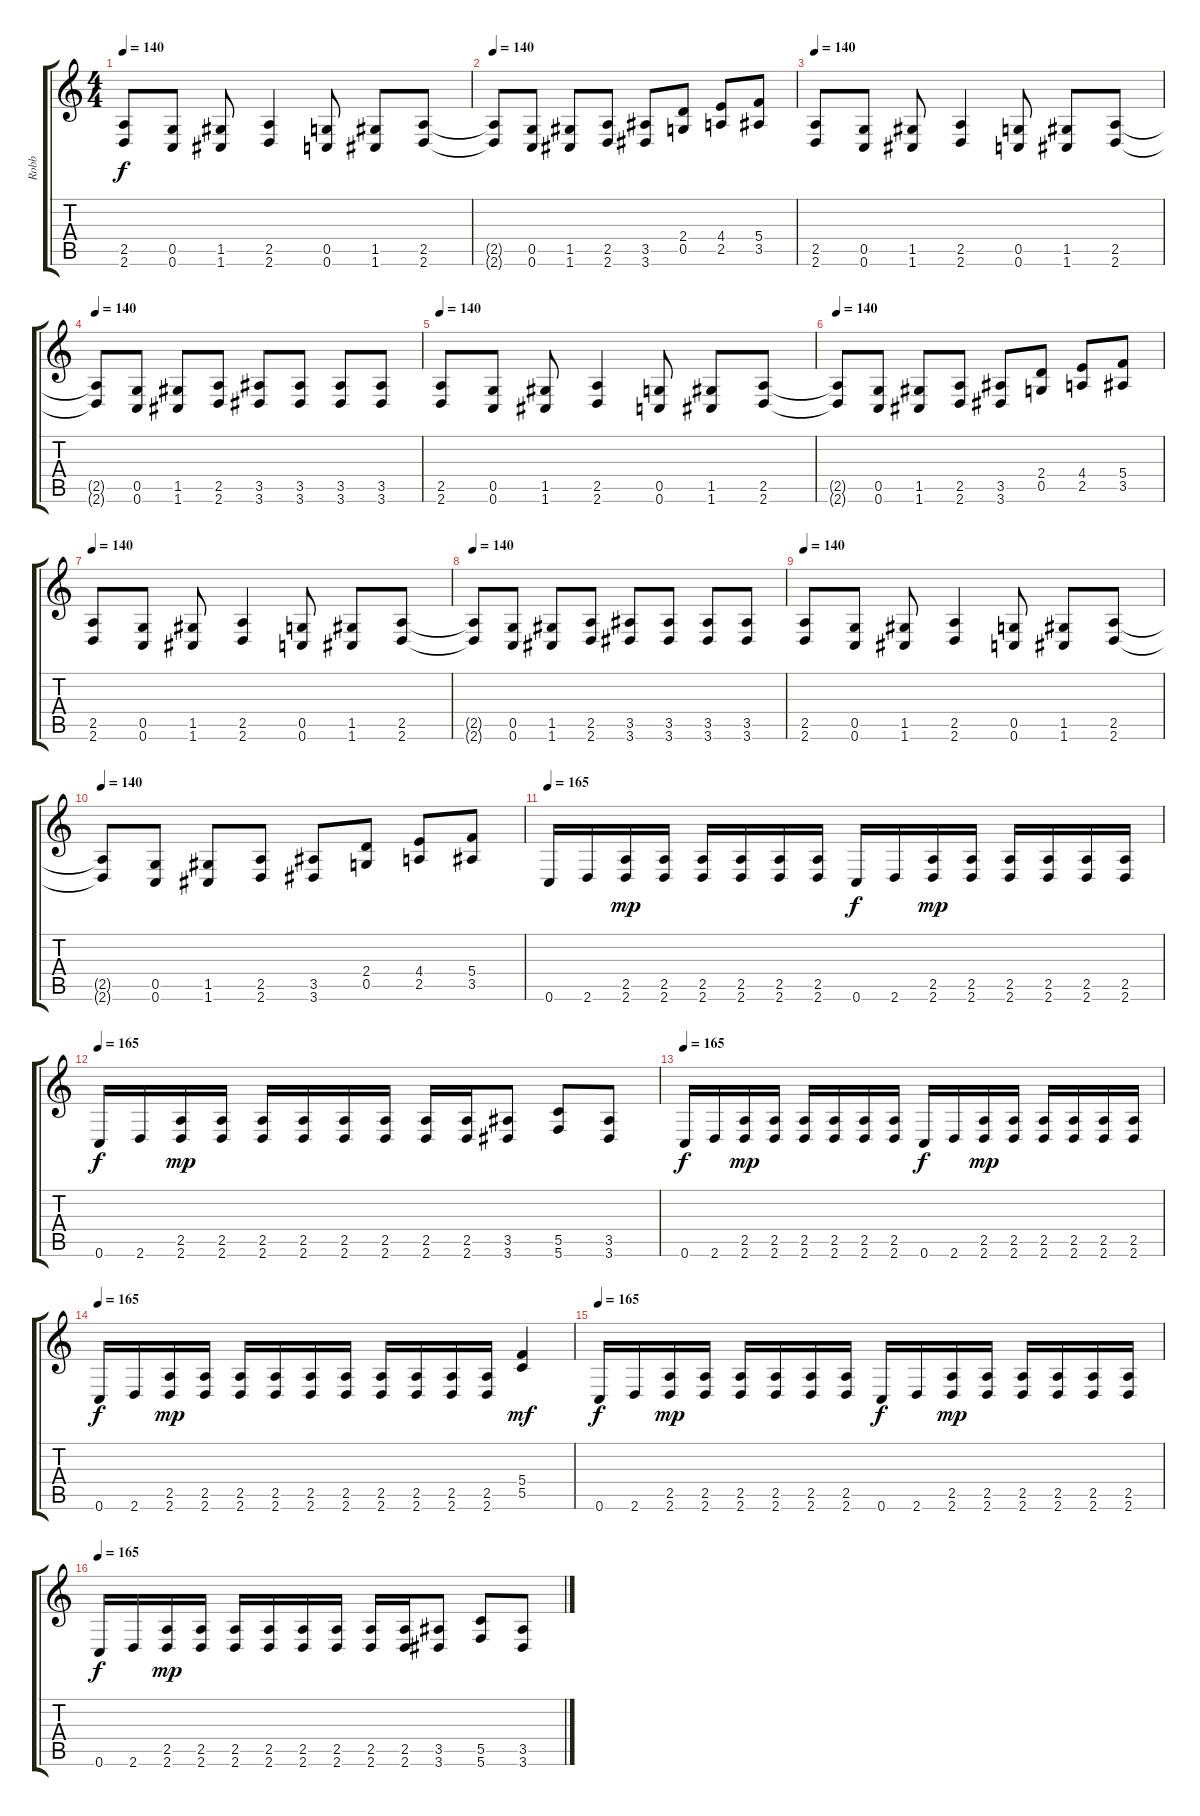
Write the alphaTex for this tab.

\track ("Robb" "Robb") {instrument distortionguitar}
\staff {score tabs}
\tuning (D4 A3 F3 C3 G2 C2) {hide}
\ts (4 4)
\tempo 140
\clef g2
\ks c
(2.5 2.6).8{dy f} (0.5 0.6).8 (1.5 1.6).8 (2.5 2.6).4 (0.5 0.6).8 (1.5 1.6).8 (2.5 2.6).8 |
\tempo 140
(2.5{t} 2.6{t}).8 (0.5 0.6).8 (1.5 1.6).8 (2.5 2.6).8 (3.5 3.6).8 (2.4 0.5).8 (4.4 2.5).8 (5.4 3.5).8 |
\tempo 140
(2.5 2.6).8 (0.5 0.6).8 (1.5 1.6).8 (2.5 2.6).4 (0.5 0.6).8 (1.5 1.6).8 (2.5 2.6).8 |
\tempo 140
(2.5{t} 2.6{t}).8 (0.5 0.6).8 (1.5 1.6).8 (2.5 2.6).8 (3.5 3.6).8 (3.5 3.6).8 (3.5 3.6).8 (3.5 3.6).8 |
\tempo 140
(2.5 2.6).8 (0.5 0.6).8 (1.5 1.6).8 (2.5 2.6).4 (0.5 0.6).8 (1.5 1.6).8 (2.5 2.6).8 |
\tempo 140
(2.5{t} 2.6{t}).8 (0.5 0.6).8 (1.5 1.6).8 (2.5 2.6).8 (3.5 3.6).8 (2.4 0.5).8 (4.4 2.5).8 (5.4 3.5).8 |
\tempo 140
(2.5 2.6).8 (0.5 0.6).8 (1.5 1.6).8 (2.5 2.6).4 (0.5 0.6).8 (1.5 1.6).8 (2.5 2.6).8 |
\tempo 140
(2.5{t} 2.6{t}).8 (0.5 0.6).8 (1.5 1.6).8 (2.5 2.6).8 (3.5 3.6).8 (3.5 3.6).8 (3.5 3.6).8 (3.5 3.6).8 |
\tempo 140
(2.5 2.6).8 (0.5 0.6).8 (1.5 1.6).8 (2.5 2.6).4 (0.5 0.6).8 (1.5 1.6).8 (2.5 2.6).8 |
\tempo 140
(2.5{t} 2.6{t}).8 (0.5 0.6).8 (1.5 1.6).8 (2.5 2.6).8 (3.5 3.6).8 (2.4 0.5).8 (4.4 2.5).8 (5.4 3.5).8 |
\tempo 150
\tempo 165
0.6.16 2.6.16 (2.5 2.6).16{dy mp} (2.5 2.6).16 (2.5 2.6).16 (2.5 2.6).16 (2.5 2.6).16 (2.5 2.6).16 0.6.16{dy f} 2.6.16 (2.5 2.6).16{dy mp} (2.5 2.6).16 (2.5 2.6).16 (2.5 2.6).16 (2.5 2.6).16 (2.5 2.6).16 |
\tempo 165
0.6.16{dy f} 2.6.16 (2.5 2.6).16{dy mp} (2.5 2.6).16 (2.5 2.6).16 (2.5 2.6).16 (2.5 2.6).16 (2.5 2.6).16 (2.5 2.6).16 (2.5 2.6).16 (3.5 3.6).8 (5.5 5.6).8 (3.5 3.6).8 |
\tempo 165
0.6.16{dy f} 2.6.16 (2.5 2.6).16{dy mp} (2.5 2.6).16 (2.5 2.6).16 (2.5 2.6).16 (2.5 2.6).16 (2.5 2.6).16 0.6.16{dy f} 2.6.16 (2.5 2.6).16{dy mp} (2.5 2.6).16 (2.5 2.6).16 (2.5 2.6).16 (2.5 2.6).16 (2.5 2.6).16 |
\tempo 165
0.6.16{dy f} 2.6.16 (2.5 2.6).16{dy mp} (2.5 2.6).16 (2.5 2.6).16 (2.5 2.6).16 (2.5 2.6).16 (2.5 2.6).16 (2.5 2.6).16 (2.5 2.6).16 (2.5 2.6).16 (2.5 2.6).16 (5.4 5.5).4{dy mf} |
\tempo 165
0.6.16{dy f} 2.6.16 (2.5 2.6).16{dy mp} (2.5 2.6).16 (2.5 2.6).16 (2.5 2.6).16 (2.5 2.6).16 (2.5 2.6).16 0.6.16{dy f} 2.6.16 (2.5 2.6).16{dy mp} (2.5 2.6).16 (2.5 2.6).16 (2.5 2.6).16 (2.5 2.6).16 (2.5 2.6).16 |
\tempo 165
0.6.16{dy f} 2.6.16 (2.5 2.6).16{dy mp} (2.5 2.6).16 (2.5 2.6).16 (2.5 2.6).16 (2.5 2.6).16 (2.5 2.6).16 (2.5 2.6).16 (2.5 2.6).16 (3.5 3.6).8 (5.5 5.6).8 (3.5 3.6).8
